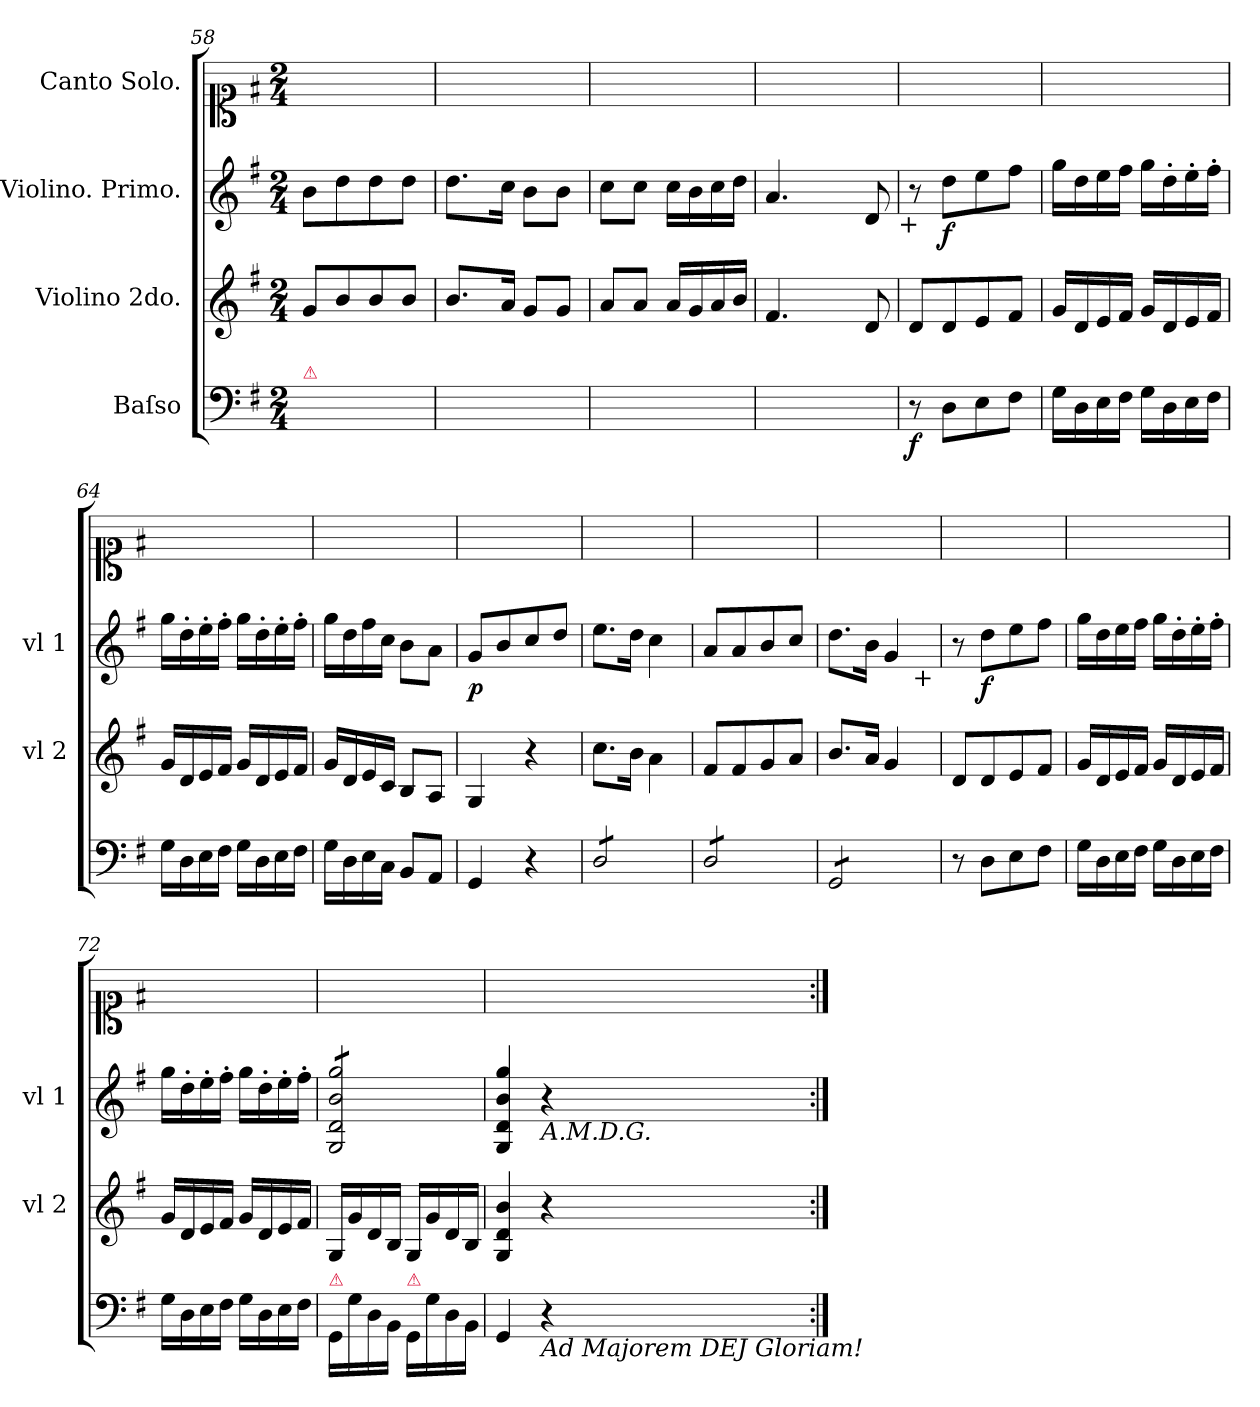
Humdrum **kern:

**kern	**dynam	**kern	**kern	**dynam	**kern
*part4	*part4	*part3	*part2	*part2	*part1
*staff4	*staff4	*staff3	*staff2	*staff2	*staff1
*I"Baſso	*	*I"Violino 2do.	*I"Violino. Primo.	*	*I"Canto Solo.
*	*	*I'vl 2	*I'vl 1	*	*
*clefF4	*	*clefG2	*clefG2	*	*clefC1
*k[f#]	*	*k[f#]	*k[f#]	*	*k[f#]
*G:	*	*G:	*G:	*	*G:
*M2/4	*	*M2/4	*M2/4	*	*M2/4
=58	=58	=58	=58	=58	=58
!LO:TX:a:color=crimson:t=⚠	!	!	!	!	!
8ryy	.	8g/L	8b\L	.	2ryy
8G'\Lyy	.	8b/	8dd\	.	.
8G'\yy	.	8b/	8dd\	.	.
8G'\Jyy	.	8b/J	8dd\J	.	.
=59	=59	=59	=59	=59	=59
8ryy	.	8.b/L	8.dd\L	.	2ryy
8G'\Lyy	.	.	.	.	.
.	.	16a/Jk	16cc\Jk	.	.
8G'\yy	.	8g/L	8b\L	.	.
8G'\Jyy	.	8g/J	8b\J	.	.
=60	=60	=60	=60	=60	=60
8ryy	.	8a/L	8cc\L	.	2ryy
8D\Lyy	.	8a/J	8cc\J	.	.
8D\yy	.	16a/LL	16cc\LL	.	.
.	.	16g/	16b\	.	.
8D\Jyy	.	16a/	16cc\	.	.
.	.	16b/JJ	16dd\JJ	.	.
=61	=61	=61	=61	=61	=61
8ryy	.	4.f#/	4.a/	.	2ryy
8D\Lyy	.	.	.	.	.
8D\yy	.	.	.	.	.
8D\Jyy	.	8d/	8d/	.	.
!	!	!	!LO:TX:b:t=+	!	!
=62	=62	=62	=62	=62	=62
8r	f	8d/L	8r	.	2ryy
8D\L	.	8d/	8dd\L	f	.
8E\	.	8e/	8ee\	.	.
8F#\J	.	8f#/J	8ff#\J	.	.
=63	=63	=63	=63	=63	=63
16G\LL	.	16g/LL	16gg\LL	.	2ryy
16D\	.	16d/	16dd\	.	.
16E\	.	16e/	16ee\	.	.
16F#\JJ	.	16f#/JJ	16ff#\JJ	.	.
16G\LL	.	16g/LL	16gg\LL	.	.
16D\	.	16d/	16dd'\	.	.
16E\	.	16e/	16ee'\	.	.
16F#\JJ	.	16f#/JJ	16ff#'\JJ	.	.
=64	=64	=64	=64	=64	=64
16G\LL	.	16g/LL	16gg\LL	.	2ryy
16D\	.	16d/	16dd'\	.	.
16E\	.	16e/	16ee'\	.	.
16F#\JJ	.	16f#/JJ	16ff#'\JJ	.	.
16G\LL	.	16g/LL	16gg\LL	.	.
16D\	.	16d/	16dd'\	.	.
16E\	.	16e/	16ee'\	.	.
16F#\JJ	.	16f#/JJ	16ff#'\JJ	.	.
=65	=65	=65	=65	=65	=65
16G\LL	.	16g/LL	16gg\LL	.	2ryy
16D\	.	16d/	16dd\	.	.
16E\	.	16e/	16ff#\	.	.
16C\JJ	.	16c/JJ	16cc\JJ	.	.
8BB/L	.	8B/L	8b\L	.	.
8AA/J	.	8A/J	8a\J	.	.
=66	=66	=66	=66	=66	=66
4GG/	.	4G/	8g/L	p	2ryy
.	.	.	8b/	.	.
4r	.	4r	8cc/	.	.
.	.	.	8dd/J	.	.
=67	=67	=67	=67	=67	=67
*tremolo	*	*	*	*	*
8D/L	pp&colon;	8.cc\L	8.ee\L	.	2ryy
8D/	.	.	.	.	.
.	.	16b\Jk	16dd\Jk	.	.
8D/	.	4a\	4cc\	.	.
8D/J	.	.	.	.	.
=68	=68	=68	=68	=68	=68
8D/L	.	8f#/L	8a/L	.	2ryy
8D/	.	8f#/	8a/	.	.
8D/	.	8g/	8b/	.	.
8D/J	.	8a/J	8cc/J	.	.
=69	=69	=69	=69	=69	=69
*	*	*	*^	*	*
8GG/L	.	8.b/L	8.dd\L	4.ryy	.	2ryy
8GG/	.	.	.	.	.	.
.	.	16a/Jk	16b\Jk	.	.	.
8GG/	.	4g/	4g/	.	.	.
!	!	!	!	!LO:TX:b:t=+	!	!
8GG/J	.	.	.	8ryy	.	.
*Xtremolo	*	*	*	*	*	*
*	*	*	*v	*v	*	*
=70	=70	=70	=70	=70	=70
8r	fortiſsime.	8d/L	8r	.	2ryy
8D\L	.	8d/	8dd\L	f	.
8E\	.	8e/	8ee\	.	.
8F#\J	.	8f#/J	8ff#\J	.	.
=71	=71	=71	=71	=71	=71
16G\LL	.	16g/LL	16gg\LL	.	2ryy
16D\	.	16d/	16dd\	.	.
16E\	.	16e/	16ee\	.	.
16F#\JJ	.	16f#/JJ	16ff#\JJ	.	.
16G\LL	.	16g/LL	16gg\LL	.	.
16D\	.	16d/	16dd'\	.	.
16E\	.	16e/	16ee'\	.	.
16F#\JJ	.	16f#/JJ	16ff#'\JJ	.	.
=72	=72	=72	=72	=72	=72
16G\LL	.	16g/LL	16gg\LL	.	2ryy
16D\	.	16d/	16dd'\	.	.
16E\	.	16e/	16ee'\	.	.
16F#\JJ	.	16f#/JJ	16ff#'\JJ	.	.
16G\LL	.	16g/LL	16gg\LL	.	.
16D\	.	16d/	16dd'\	.	.
16E\	.	16e/	16ee'\	.	.
16F#\JJ	.	16f#/JJ	16ff#'\JJ	.	.
=73	=73	=73	=73	=73	=73
!LO:TX:a:color=crimson:t=⚠	!	!	!	!	!
*	*	*	*tremolo	*	*
16GG/LL	.	16G/LL	8G/ 8d/ 8b/ 8gg/L	.	2ryy
16G\	.	16g/	.	.	.
16D\	.	16d/	8G/ 8d/ 8b/ 8gg/	.	.
16BB\JJ	.	16B/JJ	.	.	.
!LO:TX:a:color=crimson:t=⚠	!	!	!	!	!
16GG/LL	.	16G/LL	8G/ 8d/ 8b/ 8gg/	.	.
16G\	.	16g/	.	.	.
16D\	.	16d/	8G/ 8d/ 8b/ 8gg/J	.	.
*	*	*	*Xtremolo	*	*
16BB\JJ	.	16B/JJ	.	.	.
=74	=74	=74	=74	=74	=74
4GG/	.	4G/ 4d/ 4b/	4G/ 4d/ 4b/ 4gg/	.	2ryy
!	!	!	!LO:TX:b:i:t=A.M.D.G.	!	!
!LO:TX:b:i:t=Ad Majorem DEJ Gloriam!	!	!	!	!	!
4r	.	4r	4r	.	.
=:|!	=:|!	=:|!	=:|!	=:|!	=:|!
*-	*-	*-	*-	*-	*-
